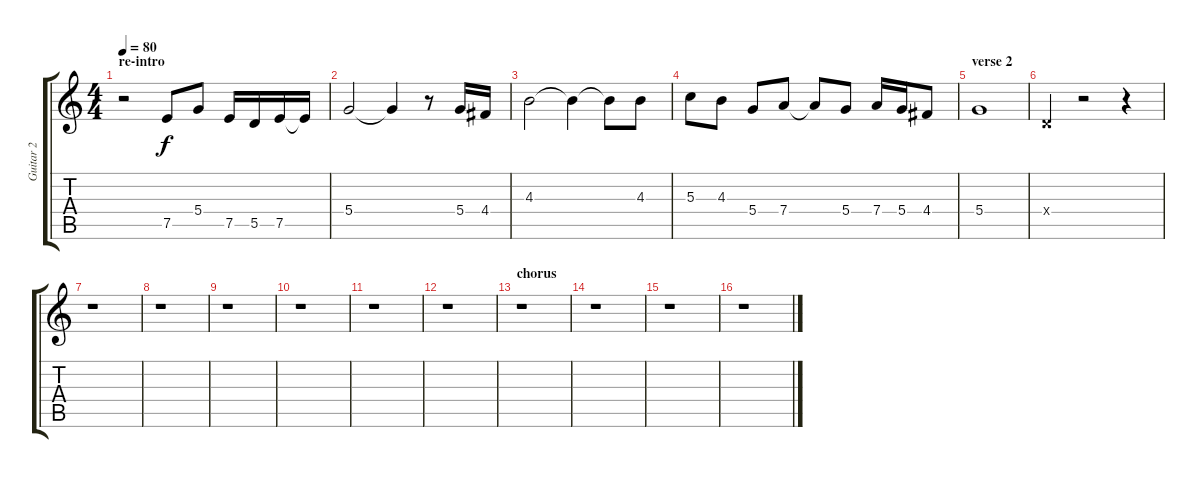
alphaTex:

\track ("Guitar 2" "Guitar 2") {instrument overdrivenguitar}
\staff {score tabs}
\tuning (E4 B3 G3 D3 A2 E2) {hide}
\ts (4 4)
\section ("" "re-intro")
\tempo 80
\clef g2
\ks c
r.2{dy f volume 16 instrument electricguitarjazz} 7.5.8 5.4.8 7.5.16 5.5.16 7.5.16 7.5{t}.16 |
5.4.2 5.4{t}.4 r.8 5.4.16 4.4.16 |
4.3.2 4.3{t}.4 4.3{t}.8 4.3.8 |
5.3.8 4.3.8 5.4.8 7.4.8 7.4{t}.8 5.4.8 7.4.16 5.4.16 4.4.8 |
\section ("" "verse 2")
5.4.1 |
0.4{x}.4{volume 12 instrument overdrivenguitar} r.2 r.4 |
r.1 |
r.1 |
r.1 |
r.1 |
r.1 |
r.1 |
\section ("" "chorus")
r.1 |
r.1 |
r.1 |
r.1
